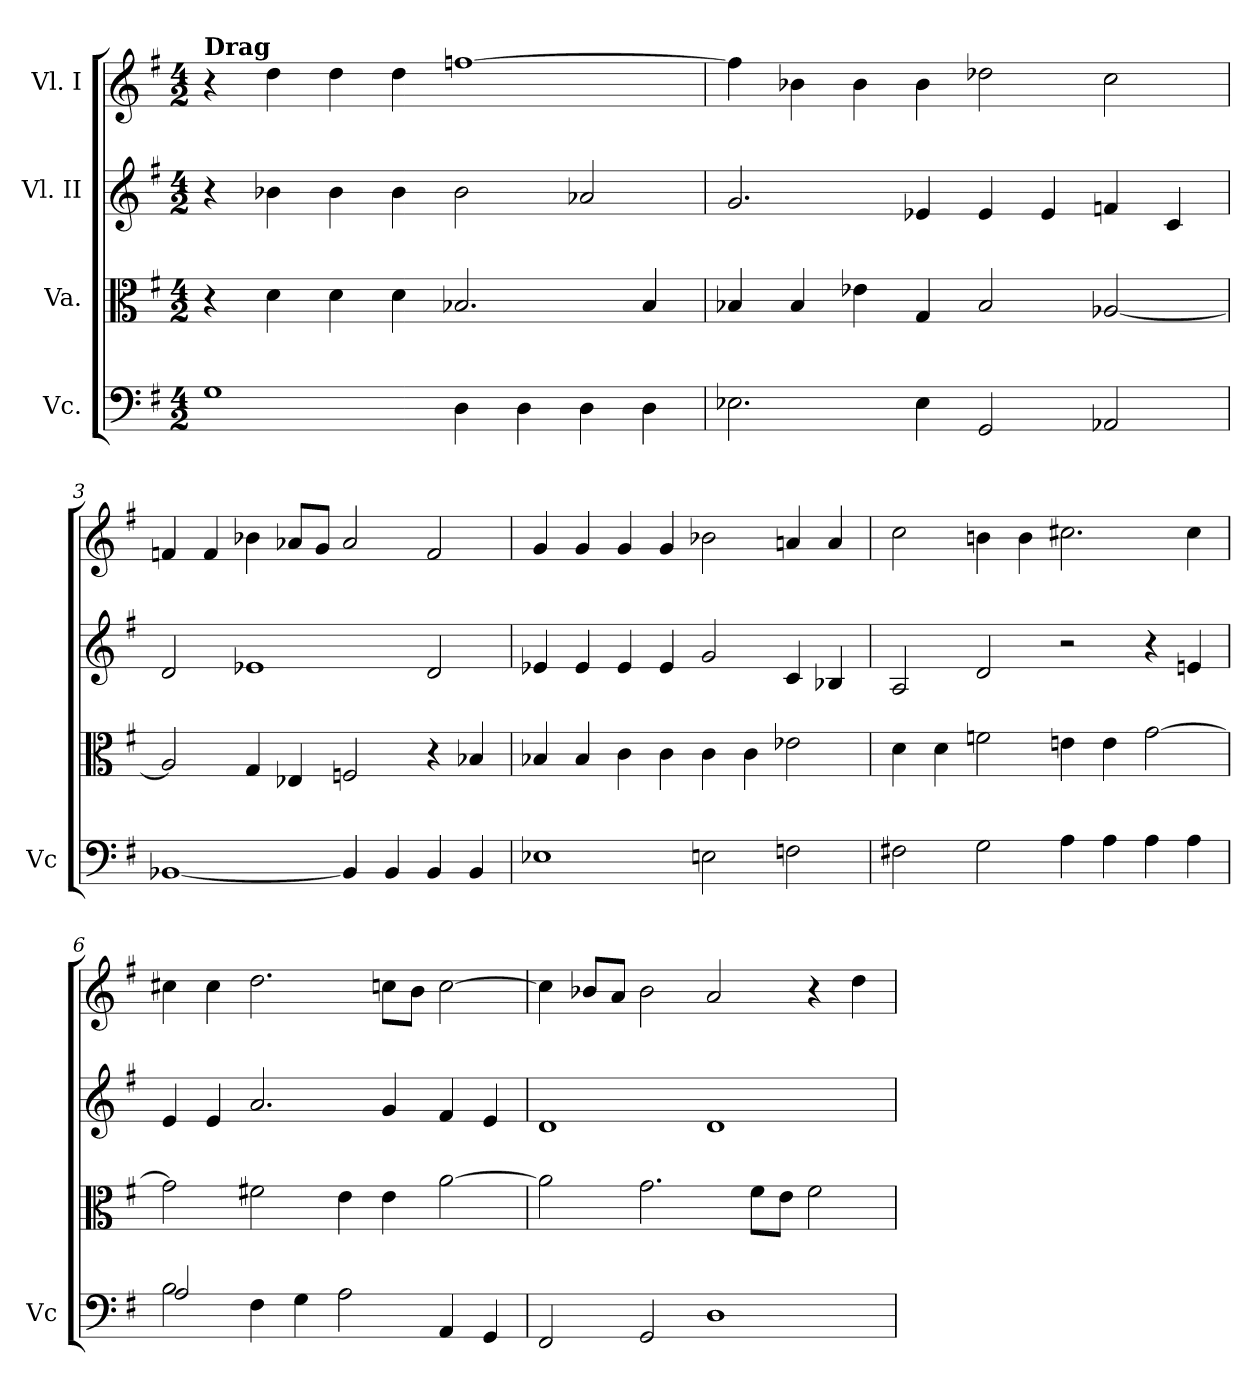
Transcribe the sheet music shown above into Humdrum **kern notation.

**kern	**kern	**kern	**kern
*part4	*part3	*part2	*part1
*staff4	*staff3	*staff2	*staff1
*I"Vc.	*I"Va.	*I"Vl. II	*I"Vl. I
*I'Vc	*	*	*
*clefF4	*clefC3	*clefG2	*clefG2
*k[f#]	*k[f#]	*k[f#]	*k[f#]
*e:	*e:	*e:	*e:
*M4/2	*M4/2	*M4/2	*M4/2
=1	=1	=1	=1
!	!	!	!LO:TX:a:B:t=Drag
1G	4r	4r	4r
.	4d\	4b-X\	4dd\
.	4d\	4b-\	4dd\
.	4d\	4b-\	4dd\
4D\	2.B-X/	2b-\	[1ffn
4D\	.	.	.
4D\	.	2a-X/	.
4D\	4B-/	.	.
=2	=2	=2	=2
2.E-X\	4B-X/	2.g/	4ff\]
.	4B-/	.	4b-X\
.	4e-X\	.	4b-\
4E-\	4G/	4e-X/	4b-\
2GG/	2B-/	4e-/	2dd-X\
.	.	4e-/	.
2AA-X/	[2A-X/	4fni/	2cc\
.	.	4c/	.
=3	=3	=3	=3
[1BB-X	2A-/]	2d/	4fn/
.	.	.	4f/
.	4G/	1e-X	4b-X\
.	4E-X/	.	8a-X/L
.	.	.	8g/J
4BB-/]	2Fni/	.	2a-/
4BB-/	.	.	.
4BB-/	4r	2d/	2f/
4BB-/	4B-X/	.	.
!!LO:LB:g=z
=4	=4	=4	=4
1E-i	4B-X/	4e-X/	4g/
.	4B-/	4e-/	4g/
.	4c\	4e-/	4g/
.	4c\	4e-/	4g/
2En\	4c\	2g/	2b-X\
.	4c\	.	.
2Fni\	2e-X\	4c/	4an/
.	.	4B-X/	4a/
=5	=5	=5	=5
2F#X\	4d\	2A/	2cc\
.	4d\	.	.
2G\	2fni\	2d/	4bn\
.	.	.	4b\
4A\	4en\	2r	2.cc#X\
4A\	4e\	.	.
4A\	[2g\	4r	.
4A\	.	4en/	4cc#\
=6	=6	=6	=6
*^	*	*	*
2B\	2A!/	2g\]	4e/	4cc#X\
.	.	.	4e/	4cc#\
4F#\	2ryy	2f#X\	2.a/	2.dd\
4G\	.	.	.	.
2A\	2ryy	4e\	.	.
.	.	4e\	4g/	8ccni\L
.	.	.	.	8b\J
4AA/	2ryy	[2a\	4f#/	[2cc\
4GG/	.	.	4e/	.
*v	*v	*	*	*
=7	=7	=7	=7
2FF#/	2a\]	1d	4cc\]
.	.	.	8b-X/L
.	.	.	8a/J
2GG/	2.g\	.	2b-\
1D	.	1d	2a/
.	8f#\L	.	.
.	8e\J	.	.
.	2f#\	.	4r
.	.	.	4dd!\
=	=	=	=
*-	*-	*-	*-
